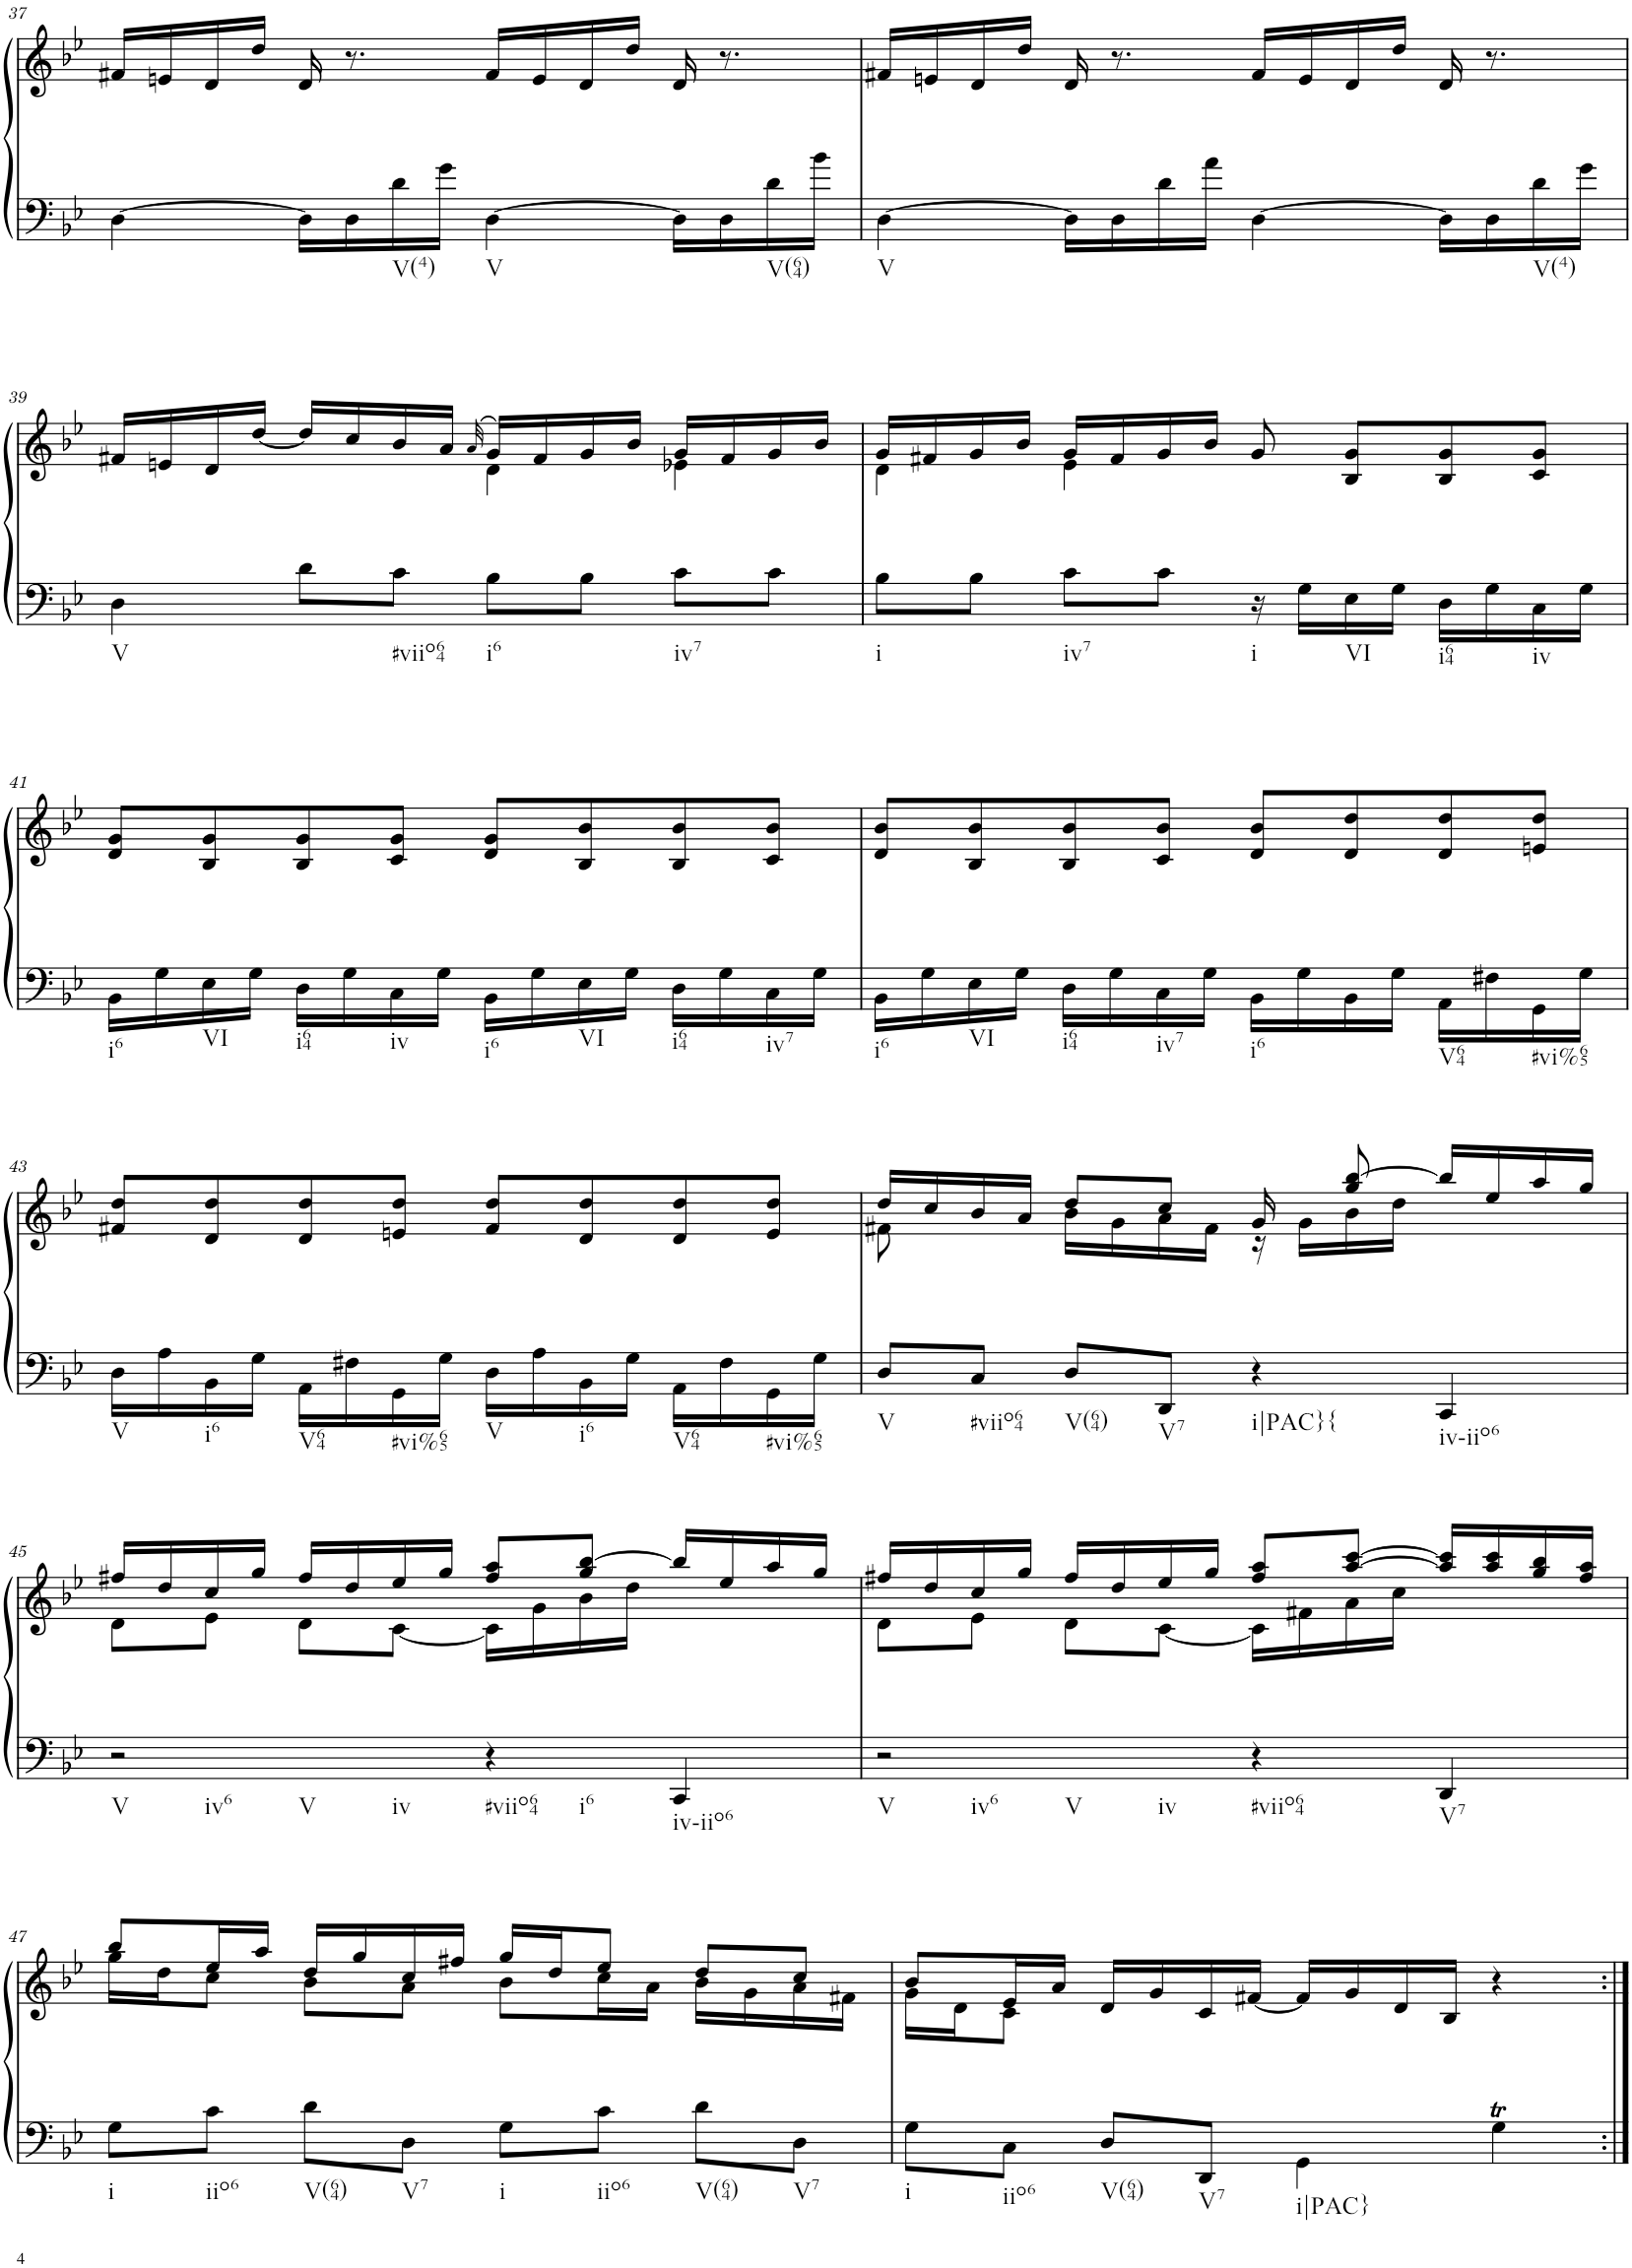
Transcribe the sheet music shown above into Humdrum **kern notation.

**kern	**kern
*part1	*part1
*staff2	*staff1
*I"Piano	*
*I'Pno.	*
!!LO:PB:g=z
*clefF4	*clefG2
*k[b-e-]	*k[b-e-]
*M4/4	*M4/4
*met(c)	*met(c)
=37	=37
[4D\	16f#X/LL
.	16en/
.	16d/
.	16dd/JJ
16D\LL]	16d/
16D\	8.r
!LO:TX:b:t=V(4)	!
16d\	.
16g\JJ	.
!LO:TX:b:t=V	!
[4D\	16f#/LL
.	16e/
.	16d/
.	16dd/JJ
16D\LL]	16d/
16D\	8.r
!LO:TX:b:t=V(64)	!
16d\	.
16b-\JJ	.
=38	=38
!LO:TX:b:t=V	!
[4D\	16f#X/LL
.	16en/
.	16d/
.	16dd/JJ
16D\LL]	16d/
16D\	8.r
16d\	.
16a\JJ	.
[4D\	16f#/LL
.	16e/
.	16d/
.	16dd/JJ
16D\LL]	16d/
16D\	8.r
!LO:TX:b:t=V(4)	!
16d\	.
16g\JJ	.
!!LO:LB:g=z
=39	=39
*	*^
!LO:TX:b:t=V	!	!
4D\	16f#X/LL	2ryy
.	16en/	.
.	16d/	.
.	[16dd/JJ	.
8d\L	16dd/LL]	.
.	16cc/	.
!LO:TX:b:t=#viio64	!	!
8c\J	16b-/	.
.	16a/JJ	.
.	(32qa/	.
!LO:TX:b:t=i6	!	!
8B-\L	16g/LL)	4d\
.	16f#/	.
8B-\J	16g/	.
.	16b-/JJ	.
!LO:TX:b:t=iv7	!	!
8c\L	16g/LL	4e-X\
.	16f#/	.
8c\J	16g/	.
.	16b-/JJ	.
=40	=40	=40
!LO:TX:b:t=i	!	!
8B-\L	16g/LL	4d\
.	16f#X/	.
8B-\J	16g/	.
.	16b-/JJ	.
!LO:TX:b:t=iv7	!	!
8c\L	16g/LL	4e-\
.	16f#/	.
8c\J	16g/	.
.	16b-/JJ	.
!LO:TX:b:t=i	!	!
16r	8g/	2ryy
16G\LL	.	.
!LO:TX:b:t=VI	!	!
16E-\	8B-/ 8g/L	.
16G\JJ	.	.
!LO:TX:b:t=i64	!	!
16D\LL	8B-/ 8g/	.
16G\	.	.
!LO:TX:b:t=iv	!	!
16C\	8c/ 8g/J	.
16G\JJ	.	.
*	*v	*v
!!LO:LB:g=z
=41	=41
!LO:TX:b:t=i6	!
16BB-\LL	8d/ 8g/L
16G\	.
!LO:TX:b:t=VI	!
16E-\	8B-/ 8g/
16G\JJ	.
!LO:TX:b:t=i64	!
16D\LL	8B-/ 8g/
16G\	.
!LO:TX:b:t=iv	!
16C\	8c/ 8g/J
16G\JJ	.
!LO:TX:b:t=i6	!
16BB-\LL	8d/ 8g/L
16G\	.
!LO:TX:b:t=VI	!
16E-\	8B-/ 8b-/
16G\JJ	.
!LO:TX:b:t=i64	!
16D\LL	8B-/ 8b-/
16G\	.
!LO:TX:b:t=iv7	!
16C\	8c/ 8b-/J
16G\JJ	.
=42	=42
!LO:TX:b:t=i6	!
16BB-\LL	8d/ 8b-/L
16G\	.
!LO:TX:b:t=VI	!
16E-\	8B-/ 8b-/
16G\JJ	.
!LO:TX:b:t=i64	!
16D\LL	8B-/ 8b-/
16G\	.
!LO:TX:b:t=iv7	!
16C\	8c/ 8b-/J
16G\JJ	.
!LO:TX:b:t=i6	!
16BB-\LL	8d/ 8b-/L
16G\	.
16BB-\	8d/ 8dd/
16G\JJ	.
!LO:TX:b:t=V64	!
16AA\LL	8d/ 8dd/
16F#X\	.
!LO:TX:b:t=#vi%65	!
16GG\	8en/ 8dd/J
16G\JJ	.
!!LO:LB:g=z
=43	=43
!LO:TX:b:t=V	!
16D\LL	8f#X/ 8dd/L
16A\	.
!LO:TX:b:t=i6	!
16BB-\	8d/ 8dd/
16G\JJ	.
!LO:TX:b:t=V64	!
16AA\LL	8d/ 8dd/
16F#X\	.
!LO:TX:b:t=#vi%65	!
16GG\	8en/ 8dd/J
16G\JJ	.
!LO:TX:b:t=V	!
16D\LL	8f#/ 8dd/L
16A\	.
!LO:TX:b:t=i6	!
16BB-\	8d/ 8dd/
16G\JJ	.
!LO:TX:b:t=V64	!
16AA\LL	8d/ 8dd/
16F#\	.
!LO:TX:b:t=#vi%65	!
16GG\	8e/ 8dd/J
16G\JJ	.
=44	=44
*	*^
!LO:TX:b:t=V	!	!
8D/L	16dd/LL	8f#X\
.	16cc/	.
!LO:TX:b:t=#viio64	!	!
8C/J	16b-/	8ryy
.	16a/JJ	.
!LO:TX:b:t=V(64)	!	!
8D/L	8dd/L	16b-\LL
.	.	16g\
!LO:TX:b:t=V7	!	!
8DD/J	8cc/J	16a\
.	.	16f#\JJ
!LO:TX:b:t=i|PAC}{	!	!
4r	16g/	16r
.	16ryy	16g\LL
.	8gg/ [8bb-/	16b-\
.	.	16dd\JJ
!LO:TX:b:t=iv-iio6	!	!
4CC/	16bb-/LL]	4ryy
.	16ee-/	.
.	16aa/	.
.	16gg/JJ	.
!!LO:LB:g=z	!!
=45	=45	=45
!LO:TX:b:t=V	!	!
!LO:TX:b:t=iv6	!	!
!LO:TX:b:t=V	!	!
!LO:TX:b:t=iv	!	!
2r	16ff#X/LL	8d\L
.	16dd/	.
.	16cc/	8e-\J
.	16gg/JJ	.
.	16ff#/LL	8d\L
.	16dd/	.
.	16ee-/	[8c\J
.	16gg/JJ	.
!LO:TX:b:t=#viio64	!	!
!LO:TX:b:t=i6	!	!
4r	8ff#/ 8aa/L	16c\LL]
.	.	16g\
.	8gg/ [8bb-/J	16b-\
.	.	16dd\JJ
!LO:TX:b:t=iv-iio6	!	!
4CC/	16bb-/LL]	4ryy
.	16ee-/	.
.	16aa/	.
.	16gg/JJ	.
=46	=46	=46
!LO:TX:b:t=V	!	!
!LO:TX:b:t=iv6	!	!
!LO:TX:b:t=V	!	!
!LO:TX:b:t=iv	!	!
2r	16ff#X/LL	8d\L
.	16dd/	.
.	16cc/	8e-\J
.	16gg/JJ	.
.	16ff#/LL	8d\L
.	16dd/	.
.	16ee-/	[8c\J
.	16gg/JJ	.
!LO:TX:b:t=#viio64	!	!
4r	8ff#/ 8aa/L	16c\LL]
.	.	16f#X\
.	[8aa/ [8ccc/J	16a\
.	.	16cc\JJ
!LO:TX:b:t=V7	!	!
4DD/	16aa/] 16ccc/]LL	4ryy
.	16aa/ 16ccc/	.
.	16gg/ 16bb-/	.
.	16ff#/ 16aa/JJ	.
!!LO:LB:g=z	!!
=47	=47	=47
!LO:TX:b:t=i	!	!
8G\L	8bb-/L	16gg\LL
.	.	16dd\J
!LO:TX:b:t=iio6	!	!
8c\J	16ee-/L	8cc\J
.	16aa/JJ	.
!LO:TX:b:t=V(64)	!	!
8d\L	16dd/LL	8b-\L
.	16gg/	.
!LO:TX:b:t=V7	!	!
8D\J	16cc/	8a\J
.	16ff#X/JJ	.
!LO:TX:b:t=i	!	!
8G\L	16gg/LL	8b-\L
.	16dd/J	.
!LO:TX:b:t=iio6	!	!
8c\J	8ee-/J	16cc\L
.	.	16a\JJ
!LO:TX:b:t=V(64)	!	!
8d\L	8dd/L	16b-\LL
.	.	16g\
!LO:TX:b:t=V7	!	!
8D\J	8cc/J	16a\
.	.	16f#X\JJ
=48	=48	=48
!LO:TX:b:t=i	!	!
8G\L	8b-/L	16g\LL
.	.	16d\J
!LO:TX:b:t=iio6	!	!
8C\J	16e-/L	8c\J
.	16a/JJ	.
!LO:TX:b:t=V(64)	!	!
8D/L	16d/LL	2.ryy
.	16g/	.
!LO:TX:b:t=V7	!	!
8DD/J	16c/	.
.	[16f#X/JJ	.
!LO:TX:b:t=i|PAC}	!	!
4GG\	16f#/LL]	.
.	16g/	.
.	16d/	.
.	16B-/JJ	.
4GT\	4r	.
*	*v	*v
=:|!	=:|!
*-	*-
